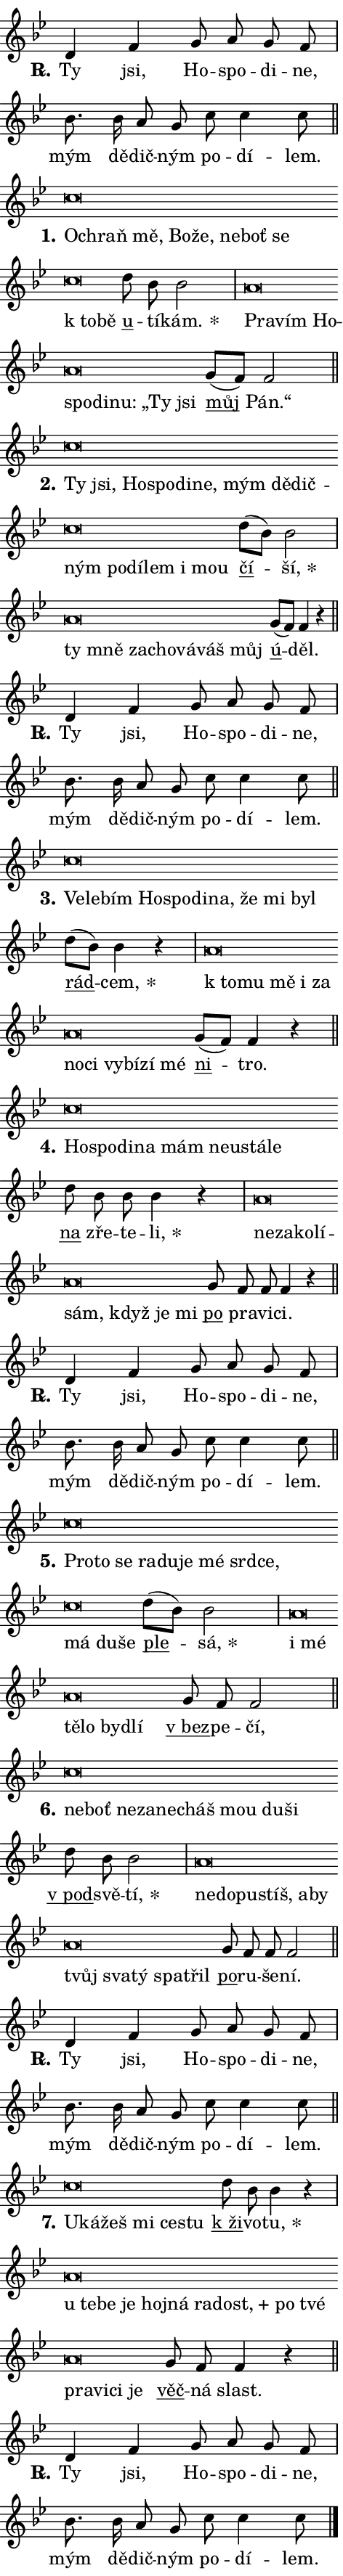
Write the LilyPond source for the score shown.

\version "2.24.0"
\header { tagline = "" }
\paper {
  indent = 0\cm
  top-margin = 0\cm
  right-margin = 0.13\cm % to fit lyric hyphens
  bottom-margin = 0\cm
  left-margin = 0\cm
  paper-width = 8\cm
  page-breaking = #ly:one-page-breaking
  system-system-spacing.basic-distance = #11
  score-system-spacing.basic-distance = #11
  ragged-last = ##f
}


%% Author: Thomas Morley
%% https://lists.gnu.org/archive/html/lilypond-user/2020-05/msg00002.html
#(define (line-position grob)
"Returns position of @var[grob} in current system:
   @code{'start}, if at first time-step
   @code{'end}, if at last time-step
   @code{'middle} otherwise
"
  (let* ((col (ly:item-get-column grob))
         (ln (ly:grob-object col 'left-neighbor))
         (rn (ly:grob-object col 'right-neighbor))
         (col-to-check-left (if (ly:grob? ln) ln col))
         (col-to-check-right (if (ly:grob? rn) rn col))
         (break-dir-left
           (and
             (ly:grob-property col-to-check-left 'non-musical #f)
             (ly:item-break-dir col-to-check-left)))
         (break-dir-right
           (and
             (ly:grob-property col-to-check-right 'non-musical #f)
             (ly:item-break-dir col-to-check-right))))
        (cond ((eqv? 1 break-dir-left) 'start)
              ((eqv? -1 break-dir-right) 'end)
              (else 'middle))))

#(define (tranparent-at-line-position vctor)
  (lambda (grob)
  "Relying on @code{line-position} select the relevant enry from @var{vctor}.
Used to determine transparency,"
    (case (line-position grob)
      ((end) (not (vector-ref vctor 0)))
      ((middle) (not (vector-ref vctor 1)))
      ((start) (not (vector-ref vctor 2))))))

noteHeadBreakVisibility =
#(define-music-function (break-visibility)(vector?)
"Makes @code{NoteHead}s transparent relying on @var{break-visibility}"
#{
  \override NoteHead.transparent =
    #(tranparent-at-line-position break-visibility)
#})

#(define delete-ledgers-for-transparent-note-heads
  (lambda (grob)
    "Reads whether a @code{NoteHead} is transparent.
If so this @code{NoteHead} is removed from @code{'note-heads} from
@var{grob}, which is supposed to be @code{LedgerLineSpanner}.
As a result ledgers are not printed for this @code{NoteHead}"
    (let* ((nhds-array (ly:grob-object grob 'note-heads))
           (nhds-list
             (if (ly:grob-array? nhds-array)
                 (ly:grob-array->list nhds-array)
                 '()))
           ;; Relies on the transparent-property being done before
           ;; Staff.LedgerLineSpanner.after-line-breaking is executed.
           ;; This is fragile ...
           (to-keep
             (remove
               (lambda (nhd)
                 (ly:grob-property nhd 'transparent #f))
               nhds-list)))
      ;; TODO find a better method to iterate over grob-arrays, similiar
      ;; to filter/remove etc for lists
      ;; For now rebuilt from scratch
      (set! (ly:grob-object grob 'note-heads)  '())
      (for-each
        (lambda (nhd)
          (ly:pointer-group-interface::add-grob grob 'note-heads nhd))
        to-keep))))

squashNotes = {
  \override NoteHead.X-extent = #'(-0.2 . 0.2)
  \override NoteHead.Y-extent = #'(-0.75 . 0)
  \override NoteHead.stencil =
    #(lambda (grob)
       (let ((pos (ly:grob-property grob 'staff-position)))
         (begin
           (if (< pos -7) (display "ERROR: Lower brevis then expected\n") (display ""))
           (if (<= pos -6) ly:text-interface::print ly:note-head::print))))
}
unSquashNotes = {
  \revert NoteHead.X-extent
  \revert NoteHead.Y-extent
  \revert NoteHead.stencil
}

hideNotes = \noteHeadBreakVisibility #begin-of-line-visible
unHideNotes = \noteHeadBreakVisibility #all-visible

% work-around for resetting accidentals
% https://lilypond.org/doc/v2.23/Documentation/notation/displaying-rhythms#unmetered-music
cadenzaMeasure = {
  \cadenzaOff
  \partial 1024 s1024
  \cadenzaOn
}

#(define-markup-command (accent layout props text) (markup?)
  "Underline accented syllable"
  (interpret-markup layout props
    #{\markup \override #'(offset . 4.3) \underline { #text }#}))

responsum = \markup \concat {
  "R" \hspace #-1.05 \path #0.1 #'((moveto 0 0.07) (lineto 0.9 0.8)) \hspace #0.05 "."
}

spaceSize = #0.6828661417322834 % exact space size for TeX Gyre Schola

\layout {
  \context {
    \Staff
    \remove "Time_signature_engraver"
    \override LedgerLineSpanner.after-line-breaking = #delete-ledgers-for-transparent-note-heads
  }
  \context {
    \Lyrics {
      \override LyricSpace.minimum-distance = \spaceSize
      \override LyricText.font-name = #"TeX Gyre Schola"
      \override LyricText.font-size = 1
      \override StanzaNumber.font-name = #"TeX Gyre Schola Bold"
      \override StanzaNumber.font-size = 1
    }
  }
  \context {
    \Score 
    \override NoteHead.text =
      #(lambda (grob) 
        (let ((pos (ly:grob-property grob 'staff-position)))
          #{\markup {
            \combine
              \halign #-0.55 \raise #(if (= pos -6) 0 0.5) \override #'(thickness . 2) \draw-line #'(3.2 . 0)
              \musicglyph "noteheads.sM1"
          }#}))
  }
}

% magnetic-lyrics.ily
%
%   written by
%     Jean Abou Samra <jean@abou-samra.fr>
%     Werner Lemberg <wl@gnu.org>
%
%   adapted by
%     Jiri Hon <jiri.hon@gmail.com>
%
% Version 2022-Apr-15

% https://www.mail-archive.com/lilypond-user@gnu.org/msg149350.html

#(define (Left_hyphen_pointer_engraver context)
   "Collect syllable-hyphen-syllable occurrences in lyrics and store
them in properties.  This engraver only looks to the left.  For
example, if the lyrics input is @code{foo -- bar}, it does the
following.

@itemize @bullet
@item
Set the @code{text} property of the @code{LyricHyphen} grob between
@q{foo} and @q{bar} to @code{foo}.

@item
Set the @code{left-hyphen} property of the @code{LyricText} grob with
text @q{foo} to the @code{LyricHyphen} grob between @q{foo} and
@q{bar}.
@end itemize

Use this auxiliary engraver in combination with the
@code{lyric-@/text::@/apply-@/magnetic-@/offset!} hook."
   (let ((hyphen #f)
         (text #f))
     (make-engraver
      (acknowledgers
       ((lyric-syllable-interface engraver grob source-engraver)
        (set! text grob)))
      (end-acknowledgers
       ((lyric-hyphen-interface engraver grob source-engraver)
        ;(when (not (grob::has-interface grob 'lyric-space-interface))
          (set! hyphen grob)));)
      ((stop-translation-timestep engraver)
       (when (and text hyphen)
         (ly:grob-set-object! text 'left-hyphen hyphen))
       (set! text #f)
       (set! hyphen #f)))))

#(define (lyric-text::apply-magnetic-offset! grob)
   "If the space between two syllables is less than the value in
property @code{LyricText@/.details@/.squash-threshold}, move the right
syllable to the left so that it gets concatenated with the left
syllable.

Use this function as a hook for
@code{LyricText@/.after-@/line-@/breaking} if the
@code{Left_@/hyphen_@/pointer_@/engraver} is active."
   (let ((hyphen (ly:grob-object grob 'left-hyphen #f)))
     (when hyphen
       (let ((left-text (ly:spanner-bound hyphen LEFT)))
         (when (grob::has-interface left-text 'lyric-syllable-interface)
           (let* ((common (ly:grob-common-refpoint grob left-text X))
                  (this-x-ext (ly:grob-extent grob common X))
                  (left-x-ext
                   (begin
                     ;; Trigger magnetism for left-text.
                     (ly:grob-property left-text 'after-line-breaking)
                     (ly:grob-extent left-text common X)))
                  ;; `delta` is the gap width between two syllables.
                  (delta (- (interval-start this-x-ext)
                            (interval-end left-x-ext)))
                  (details (ly:grob-property grob 'details))
                  (threshold (assoc-get 'squash-threshold details 0.2)))
             (when (< delta threshold)
               (let* (;; We have to manipulate the input text so that
                      ;; ligatures crossing syllable boundaries are not
                      ;; disabled.  For languages based on the Latin
                      ;; script this is essentially a beautification.
                      ;; However, for non-Western scripts it can be a
                      ;; necessity.
                      (lt (ly:grob-property left-text 'text))
                      (rt (ly:grob-property grob 'text))
                      (is-space (grob::has-interface hyphen 'lyric-space-interface))
                      (space (if is-space " " ""))
                      (extra-delta (if is-space spaceSize 0))
                      ;; Append new syllable.
                      (ltrt-space (if (and (string? lt) (string? rt))
                                (string-append lt space rt)
                                (make-concat-markup (list lt space rt))))
                      ;; Right-align `ltrt` to the right side.
                      (ltrt-space-markup (grob-interpret-markup
                               grob
                               (make-translate-markup
                                (cons (interval-length this-x-ext) 0)
                                (make-right-align-markup ltrt-space)))))
                 (begin
                   ;; Don't print `left-text`.
                   (ly:grob-set-property! left-text 'stencil #f)
                   ;; Set text and stencil (which holds all collected
                   ;; syllables so far) and shift it to the left.
                   (ly:grob-set-property! grob 'text ltrt-space)
                   (ly:grob-set-property! grob 'stencil ltrt-space-markup)
                   (ly:grob-translate-axis! grob (- (- delta extra-delta)) X))))))))))


#(define (lyric-hyphen::displace-bounds-first grob)
   ;; Make very sure this callback isn't triggered too early.
   (let ((left (ly:spanner-bound grob LEFT))
         (right (ly:spanner-bound grob RIGHT)))
     (ly:grob-property left 'after-line-breaking)
     (ly:grob-property right 'after-line-breaking)
     (ly:lyric-hyphen::print grob)))

squashThreshold = #0.4

\layout {
  \context {
    \Lyrics
    \consists #Left_hyphen_pointer_engraver
    \override LyricText.after-line-breaking =
      #lyric-text::apply-magnetic-offset!
    \override LyricHyphen.stencil = #lyric-hyphen::displace-bounds-first
    \override LyricText.details.squash-threshold = \squashThreshold
    \override LyricHyphen.minimum-distance = 0
    \override LyricHyphen.minimum-length = \squashThreshold
  }
}

squashText = \override LyricText.details.squash-threshold = 9999
unSquashText = \override LyricText.details.squash-threshold = \squashThreshold

leftText = \override LyricText.self-alignment-X = #LEFT
unLeftText = \revert LyricText.self-alignment-X

starOffset = #(lambda (grob) 
                (let ((x_offset (ly:self-alignment-interface::aligned-on-x-parent grob)))
                  (if (= x_offset 0) 0 (+ x_offset 1.2))))

star = #(define-music-function (syllable)(string?)
"Append star separator at the end of a syllable"
#{
  \once \override LyricText.X-offset = #starOffset
  \lyricmode { \markup {
    #syllable
    \override #'((font-name . "TeX Gyre Schola Bold")) \hspace #0.2 \lower #0.65 \larger "*"
  } }
#})

starAccent = #(define-music-function (syllable)(string?)
"Append star separator at the end of a syllable and make accent"
#{
  \once \override LyricText.X-offset = #starOffset
  \lyricmode { \markup {
    \accent #syllable
    \override #'((font-name . "TeX Gyre Schola Bold")) \hspace #0.2 \lower #0.65 \larger "*"
  } }
#})

breath = #(define-music-function (syllable)(string?)
"Append breathing indicator at the end of a syllable"
#{
  \lyricmode { \markup { #syllable "+" } }
#})

optionalBreath = #(define-music-function (syllable)(string?)
"Append optional breathing indicator at the end of a syllable"
#{
  \lyricmode { \markup { #syllable "(+)" } }
#})


\score {
    <<
        \new Voice = "melody" { \cadenzaOn \key bes \major \relative { d'4 f g8 a g f \cadenzaMeasure \bar "|" bes8. bes16 a8 g \bar "" c c4 c8 \cadenzaMeasure \bar "||" \break } }
        \new Lyrics \lyricsto "melody" { \lyricmode { \set stanza = \responsum
Ty jsi, Ho -- spo -- di -- ne, mým dě -- dič -- ným po -- dí -- lem. } }
    >>
    \layout {}
}

\score {
    <<
        \new Voice = "melody" { \cadenzaOn \key bes \major \relative { \squashNotes c''\breve*1/16 \hideNotes \breve*1/16 \bar "" \breve*1/16 \bar "" \breve*1/16 \bar "" \breve*1/16 \bar "" \breve*1/16 \bar "" \breve*1/16 \bar "" \breve*1/16 \bar "" \breve*1/16 \breve*1/16 \bar "" \unHideNotes \unSquashNotes \bar "" d8 bes bes2 \cadenzaMeasure \bar "|" \squashNotes a\breve*1/16 \hideNotes \breve*1/16 \bar "" \breve*1/16 \bar "" \breve*1/16 \bar "" \breve*1/16 \bar "" \breve*1/16 \bar "" \breve*1/16 \breve*1/16 \bar "" \unHideNotes \unSquashNotes \bar "" g8[( f)] f2 \cadenzaMeasure \bar "||" \break } }
        \new Lyrics \lyricsto "melody" { \lyricmode { \set stanza = "1."
\leftText O -- \squashText chraň mě, Bo -- že, ne -- boť se "k to" -- bě \unLeftText \unSquashText \markup \accent u -- tí -- \star kám. \leftText Pra -- \squashText vím Ho -- spo -- di -- nu: „Ty jsi \unLeftText \unSquashText \markup \accent můj Pán.“ } }
    >>
    \layout {}
}

\score {
    <<
        \new Voice = "melody" { \cadenzaOn \key bes \major \relative { \squashNotes c''\breve*1/16 \hideNotes \breve*1/16 \bar "" \breve*1/16 \bar "" \breve*1/16 \bar "" \breve*1/16 \bar "" \breve*1/16 \bar "" \breve*1/16 \bar "" \breve*1/16 \bar "" \breve*1/16 \bar "" \breve*1/16 \bar "" \breve*1/16 \bar "" \breve*1/16 \bar "" \breve*1/16 \bar "" \breve*1/16 \breve*1/16 \bar "" \unHideNotes \unSquashNotes \bar "" d8[( bes)] bes2 \cadenzaMeasure \bar "|" \squashNotes a\breve*1/16 \hideNotes \breve*1/16 \bar "" \breve*1/16 \bar "" \breve*1/16 \bar "" \breve*1/16 \bar "" \breve*1/16 \breve*1/16 \bar "" \unHideNotes \unSquashNotes \bar "" g8[( f)] f4 r \cadenzaMeasure \bar "||" \break } }
        \new Lyrics \lyricsto "melody" { \lyricmode { \set stanza = "2."
\leftText Ty \squashText jsi, Ho -- spo -- di -- ne, mým dě -- dič -- ným po -- dí -- lem i mou \unLeftText \unSquashText \markup \accent čí -- \star ší, \leftText ty \squashText mně za -- cho -- vá -- váš můj \unLeftText \unSquashText \markup \accent ú -- děl. } }
    >>
    \layout {}
}

\score {
    <<
        \new Voice = "melody" { \cadenzaOn \key bes \major \relative { d'4 f g8 a g f \cadenzaMeasure \bar "|" bes8. bes16 a8 g \bar "" c c4 c8 \cadenzaMeasure \bar "||" \break } }
        \new Lyrics \lyricsto "melody" { \lyricmode { \set stanza = \responsum
Ty jsi, Ho -- spo -- di -- ne, mým dě -- dič -- ným po -- dí -- lem. } }
    >>
    \layout {}
}

\score {
    <<
        \new Voice = "melody" { \cadenzaOn \key bes \major \relative { \squashNotes c''\breve*1/16 \hideNotes \breve*1/16 \bar "" \breve*1/16 \bar "" \breve*1/16 \bar "" \breve*1/16 \bar "" \breve*1/16 \bar "" \breve*1/16 \bar "" \breve*1/16 \bar "" \breve*1/16 \breve*1/16 \bar "" \unHideNotes \unSquashNotes \bar "" d8[( bes)] bes4 r \cadenzaMeasure \bar "|" \squashNotes a\breve*1/16 \hideNotes \breve*1/16 \bar "" \breve*1/16 \bar "" \breve*1/16 \bar "" \breve*1/16 \bar "" \breve*1/16 \bar "" \breve*1/16 \bar "" \breve*1/16 \bar "" \breve*1/16 \bar "" \breve*1/16 \breve*1/16 \bar "" \unHideNotes \unSquashNotes \bar "" g8[( f)] f4 r \cadenzaMeasure \bar "||" \break } }
        \new Lyrics \lyricsto "melody" { \lyricmode { \set stanza = "3."
\leftText Ve -- \squashText le -- bím Ho -- spo -- di -- na, že mi byl \unLeftText \unSquashText \markup \accent rád -- \star cem, \leftText "k to" -- \squashText mu mě i za no -- ci vy -- bí -- zí mé \unLeftText \unSquashText \markup \accent ni -- tro. } }
    >>
    \layout {}
}

\score {
    <<
        \new Voice = "melody" { \cadenzaOn \key bes \major \relative { \squashNotes c''\breve*1/16 \hideNotes \breve*1/16 \bar "" \breve*1/16 \bar "" \breve*1/16 \bar "" \breve*1/16 \bar "" \breve*1/16 \bar "" \breve*1/16 \bar "" \breve*1/16 \breve*1/16 \bar "" \unHideNotes \unSquashNotes \bar "" d8 bes bes bes4 r \cadenzaMeasure \bar "|" \squashNotes a\breve*1/16 \hideNotes \breve*1/16 \bar "" \breve*1/16 \bar "" \breve*1/16 \bar "" \breve*1/16 \bar "" \breve*1/16 \bar "" \breve*1/16 \breve*1/16 \bar "" \unHideNotes \unSquashNotes \bar "" g8 f f f4 r \cadenzaMeasure \bar "||" \break } }
        \new Lyrics \lyricsto "melody" { \lyricmode { \set stanza = "4."
\leftText Ho -- \squashText spo -- di -- na mám ne -- u -- stá -- le \unLeftText \unSquashText \markup \accent na zře -- te -- \star li, \leftText ne -- \squashText za -- ko -- lí -- sám, když je mi \unLeftText \unSquashText \markup \accent po pra -- vi -- ci. } }
    >>
    \layout {}
}

\score {
    <<
        \new Voice = "melody" { \cadenzaOn \key bes \major \relative { d'4 f g8 a g f \cadenzaMeasure \bar "|" bes8. bes16 a8 g \bar "" c c4 c8 \cadenzaMeasure \bar "||" \break } }
        \new Lyrics \lyricsto "melody" { \lyricmode { \set stanza = \responsum
Ty jsi, Ho -- spo -- di -- ne, mým dě -- dič -- ným po -- dí -- lem. } }
    >>
    \layout {}
}

\score {
    <<
        \new Voice = "melody" { \cadenzaOn \key bes \major \relative { \squashNotes c''\breve*1/16 \hideNotes \breve*1/16 \bar "" \breve*1/16 \bar "" \breve*1/16 \bar "" \breve*1/16 \bar "" \breve*1/16 \bar "" \breve*1/16 \bar "" \breve*1/16 \bar "" \breve*1/16 \bar "" \breve*1/16 \bar "" \breve*1/16 \breve*1/16 \bar "" \unHideNotes \unSquashNotes \bar "" d8[( bes)] bes2 \cadenzaMeasure \bar "|" \squashNotes a\breve*1/16 \hideNotes \breve*1/16 \bar "" \breve*1/16 \bar "" \breve*1/16 \bar "" \breve*1/16 \breve*1/16 \bar "" \unHideNotes \unSquashNotes \bar "" g8 f f2 \cadenzaMeasure \bar "||" \break } }
        \new Lyrics \lyricsto "melody" { \lyricmode { \set stanza = "5."
\leftText Pro -- \squashText to se ra -- du -- je mé srd -- ce, má du -- še \unLeftText \unSquashText \markup \accent ple -- \star sá, \leftText i \squashText mé tě -- lo by -- dlí \unLeftText \unSquashText \markup \accent "v bez" -- pe -- čí, } }
    >>
    \layout {}
}

\score {
    <<
        \new Voice = "melody" { \cadenzaOn \key bes \major \relative { \squashNotes c''\breve*1/16 \hideNotes \breve*1/16 \bar "" \breve*1/16 \bar "" \breve*1/16 \bar "" \breve*1/16 \bar "" \breve*1/16 \bar "" \breve*1/16 \bar "" \breve*1/16 \breve*1/16 \bar "" \unHideNotes \unSquashNotes \bar "" d8 bes bes2 \cadenzaMeasure \bar "|" \squashNotes a\breve*1/16 \hideNotes \breve*1/16 \bar "" \breve*1/16 \bar "" \breve*1/16 \bar "" \breve*1/16 \bar "" \breve*1/16 \bar "" \breve*1/16 \bar "" \breve*1/16 \bar "" \breve*1/16 \bar "" \breve*1/16 \breve*1/16 \bar "" \unHideNotes \unSquashNotes \bar "" g8 f f f2 \cadenzaMeasure \bar "||" \break } }
        \new Lyrics \lyricsto "melody" { \lyricmode { \set stanza = "6."
\leftText ne -- \squashText boť ne -- za -- ne -- cháš mou du -- ši \unLeftText \unSquashText \markup \accent "v pod" -- svě -- \star tí, \leftText ne -- \squashText do -- pu -- stíš, a -- by tvůj sva -- tý spa -- třil \unLeftText \unSquashText \markup \accent po -- ru -- še -- ní. } }
    >>
    \layout {}
}

\score {
    <<
        \new Voice = "melody" { \cadenzaOn \key bes \major \relative { d'4 f g8 a g f \cadenzaMeasure \bar "|" bes8. bes16 a8 g \bar "" c c4 c8 \cadenzaMeasure \bar "||" \break } }
        \new Lyrics \lyricsto "melody" { \lyricmode { \set stanza = \responsum
Ty jsi, Ho -- spo -- di -- ne, mým dě -- dič -- ným po -- dí -- lem. } }
    >>
    \layout {}
}

\score {
    <<
        \new Voice = "melody" { \cadenzaOn \key bes \major \relative { \squashNotes c''\breve*1/16 \hideNotes \breve*1/16 \bar "" \breve*1/16 \bar "" \breve*1/16 \bar "" \breve*1/16 \breve*1/16 \bar "" \unHideNotes \unSquashNotes \bar "" d8 bes bes4 r \cadenzaMeasure \bar "|" \squashNotes a\breve*1/16 \hideNotes \breve*1/16 \bar "" \breve*1/16 \bar "" \breve*1/16 \bar "" \breve*1/16 \bar "" \breve*1/16 \bar "" \breve*1/16 \bar "" \breve*1/16 \bar "" \breve*1/16 \bar "" \breve*1/16 \bar "" \breve*1/16 \bar "" \breve*1/16 \bar "" \breve*1/16 \breve*1/16 \bar "" \unHideNotes \unSquashNotes \bar "" g8 f f4 r \cadenzaMeasure \bar "||" \break } }
        \new Lyrics \lyricsto "melody" { \lyricmode { \set stanza = "7."
\leftText U -- \squashText ká -- žeš mi ce -- stu \unLeftText \unSquashText \markup \accent "k ži" -- vo -- \star tu, \leftText u \squashText te -- be je hoj -- ná ra -- \breath "dost," po tvé pra -- vi -- ci je \unLeftText \unSquashText \markup \accent věč -- ná slast. } }
    >>
    \layout {}
}

\score {
    <<
        \new Voice = "melody" { \cadenzaOn \key bes \major \relative { d'4 f g8 a g f \cadenzaMeasure \bar "|" bes8. bes16 a8 g \bar "" c c4 c8 \cadenzaMeasure \bar "||" \break } \bar "|." }
        \new Lyrics \lyricsto "melody" { \lyricmode { \set stanza = \responsum
Ty jsi, Ho -- spo -- di -- ne, mým dě -- dič -- ným po -- dí -- lem. } }
    >>
    \layout {}
}
